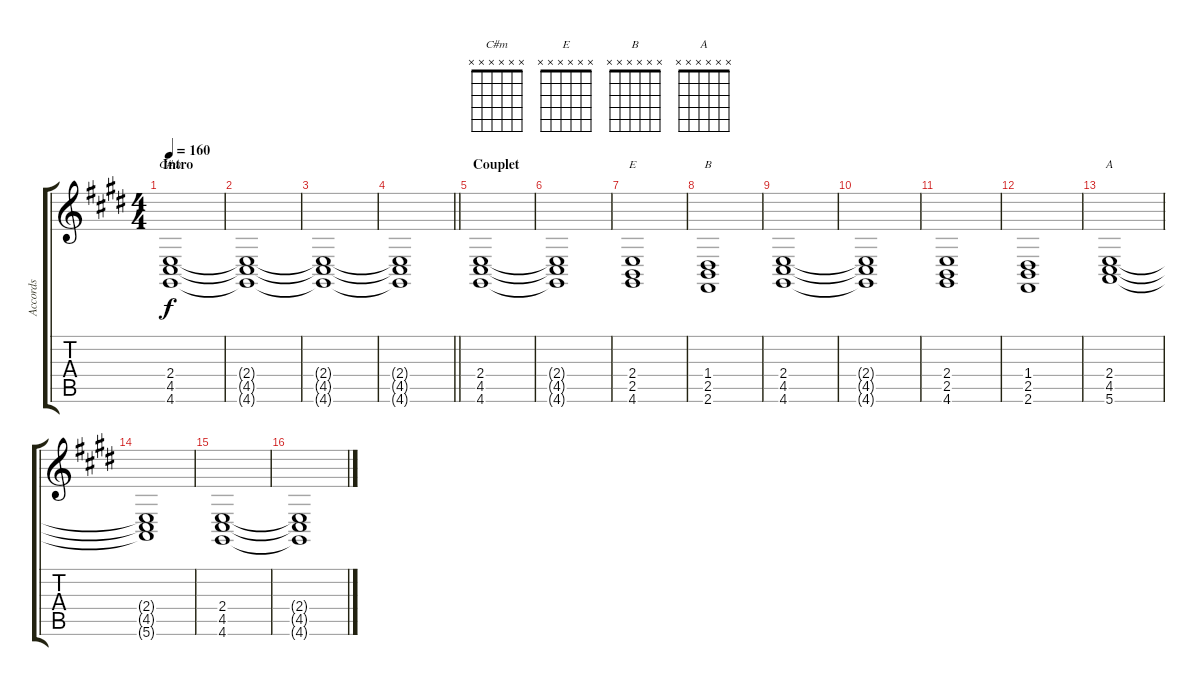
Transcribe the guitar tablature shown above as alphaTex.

\track ("Accords" "Accords") {instrument drawbarorgan}
\staff {score tabs}
\tuning (E4 B3 G3 D3 A2 E2) {hide}
\chord ("C#m" x x x x x x)
\chord ("E" x x x x x x)
\chord ("B" x x x x x x)
\chord ("A" x x x x x x)
\ts (4 4)
\section ("" "Intro")
\tempo 160
\clef g2
\ks e
(2.4 4.5 4.6).1{ch "C#m" dy f instrument drawbarorgan} |
(2.4{t} 4.5{t} 4.6{t}).1 |
(2.4{t} 4.5{t} 4.6{t}).1 |
\barLineRight lightlight
(2.4{t} 4.5{t} 4.6{t}).1 |
\section ("" "Couplet")
(2.4 4.5 4.6).1 |
(2.4{t} 4.5{t} 4.6{t}).1 |
(2.4 2.5 4.6).1{ch "E"} |
(1.4 2.5 2.6).1{ch "B"} |
(2.4 4.5 4.6).1 |
(2.4{t} 4.5{t} 4.6{t}).1 |
(2.4 2.5 4.6).1 |
(1.4 2.5 2.6).1 |
(2.4 4.5 5.6).1{ch "A"} |
(2.4{t} 4.5{t} 5.6{t}).1 |
(2.4 4.5 4.6).1 |
(2.4{t} 4.5{t} 4.6{t}).1
